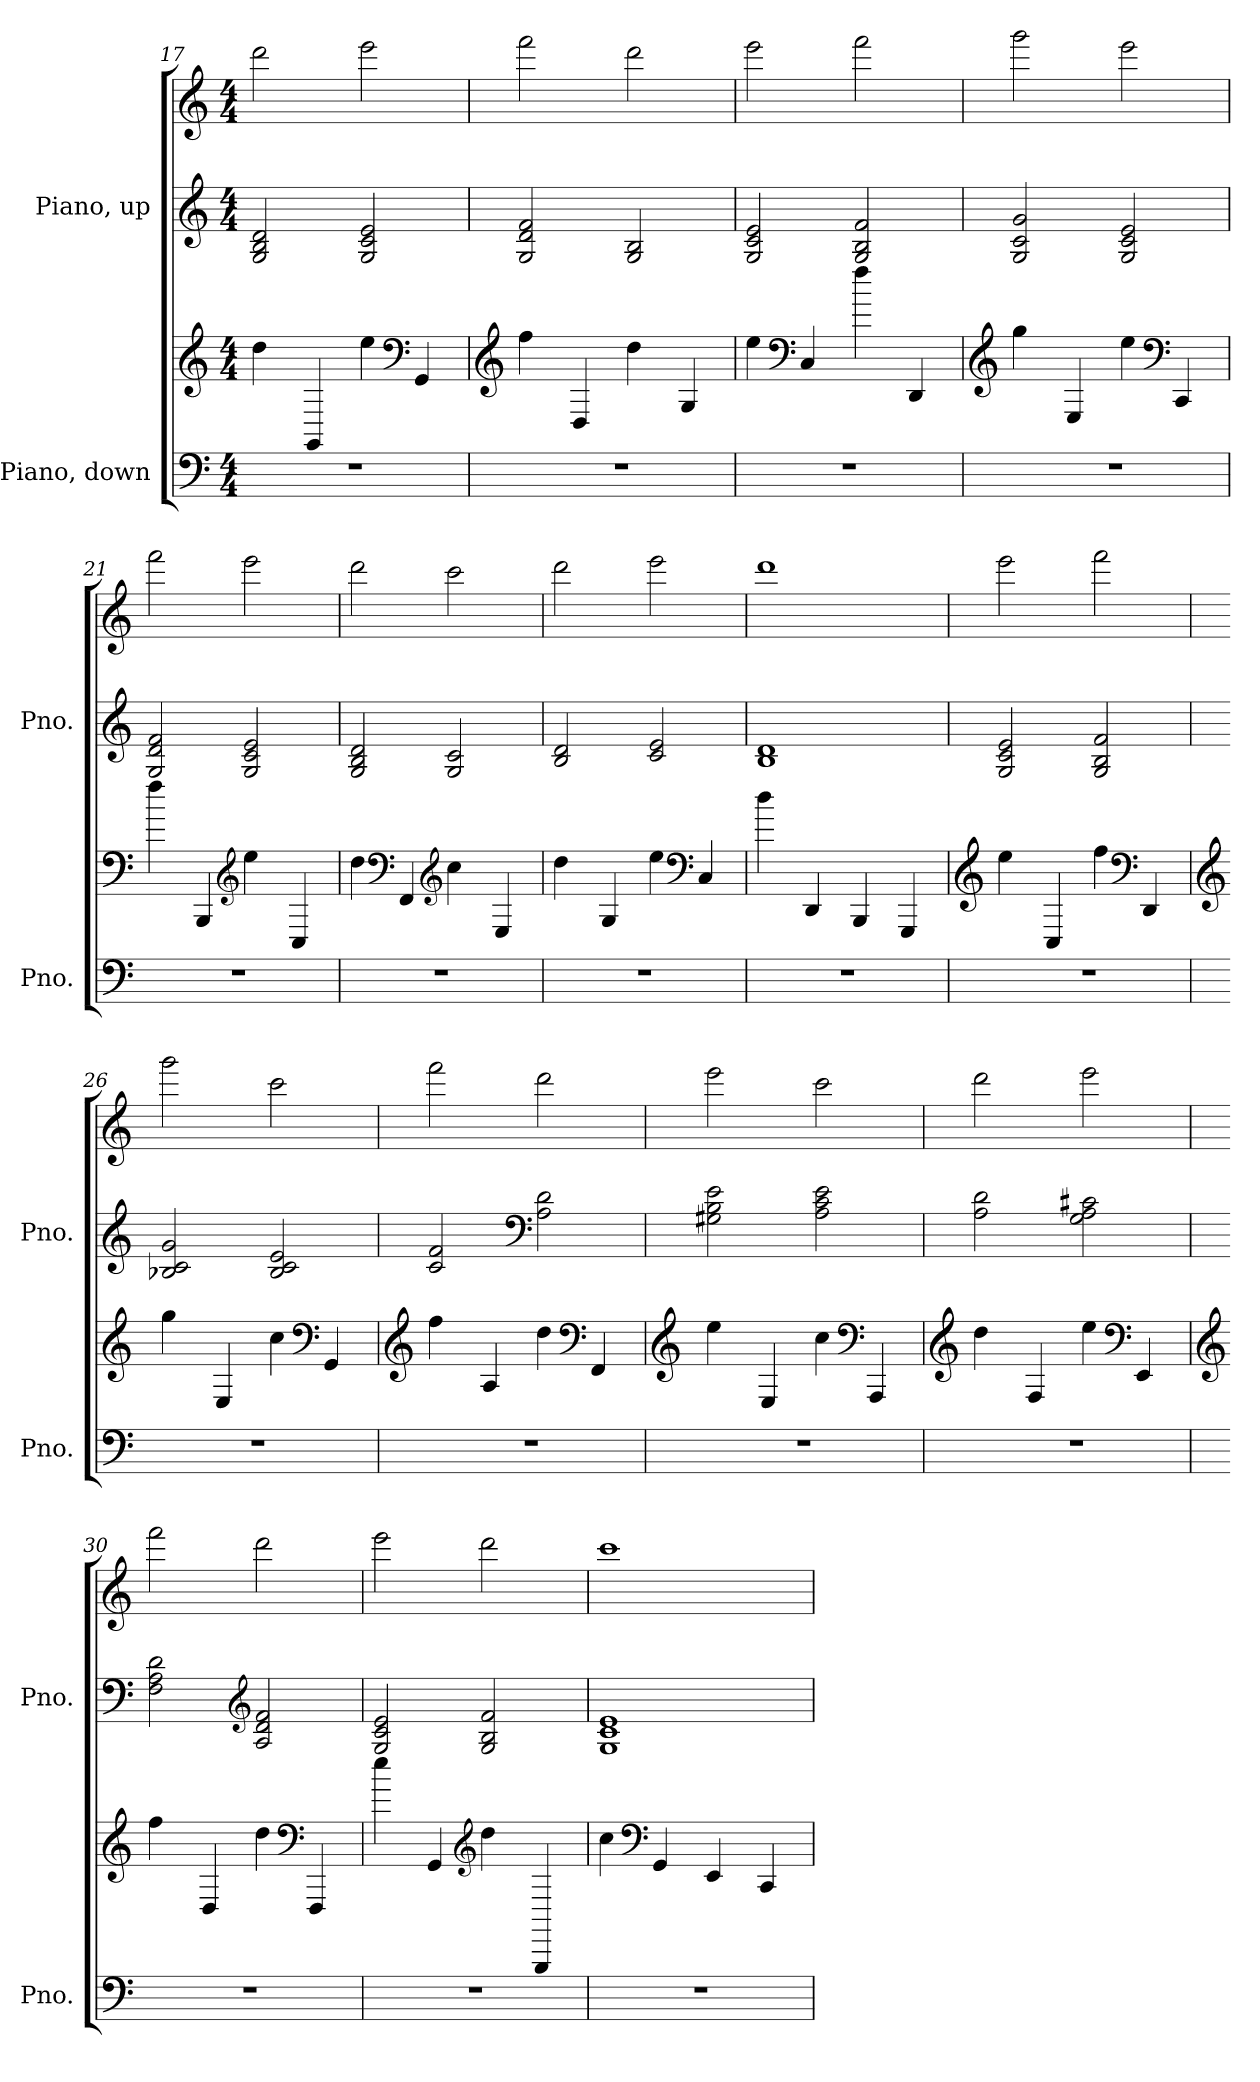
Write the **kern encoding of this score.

**kern	**kern	**kern	**kern
*part2	*part2	*part1	*part1
*staff4	*staff3	*staff2	*staff1
*I"Piano, down	*	*I"Piano, up	*
*I'Pno.	*	*I'Pno.	*
*clefF4	*clefG2	*clefG2	*clefG2
*k[]	*k[]	*k[]	*k[]
*M4/4	*M4/4	*M4/4	*M4/4
=17	=17	=17	=17
1r	4dd\	2G/ 2B/ 2d/	2ddd\
.	4GG/	.	.
.	4ee\	2G/ 2c/ 2e/	2eee\
*	*clefF4	*	*
.	4GG/	.	.
=18	=18	=18	=18
*	*clefG2	*	*
1r	4ff\	2G/ 2d/ 2f/	2fff\
.	4D/	.	.
.	4dd\	2G/ 2B/	2ddd\
.	4G/	.	.
=19	=19	=19	=19
1r	4ee\	2G/ 2c/ 2e/	2eee\
*	*clefF4	*	*
.	4C/	.	.
.	4ff\	2G/ 2B/ 2f/	2fff\
.	4DD/	.	.
=20	=20	=20	=20
*	*clefG2	*	*
1r	4gg\	2G/ 2c/ 2g/	2ggg\
.	4E/	.	.
.	4ee\	2G/ 2c/ 2e/	2eee\
*	*clefF4	*	*
.	4CC/	.	.
=21	=21	=21	=21
1r	4ff\	2G/ 2d/ 2f/	2fff\
.	4BBB/	.	.
*	*clefG2	*	*
.	4ee\	2G/ 2c/ 2e/	2eee\
.	4C/	.	.
!!LO:LB:g=z
=22	=22	=22	=22
1r	4dd\	2G/ 2B/ 2d/	2ddd\
*	*clefF4	*	*
.	4FF/	.	.
*	*clefG2	*	*
.	4cc\	2G/ 2c/	2ccc\
.	4E/	.	.
=23	=23	=23	=23
1r	4dd\	2B/ 2d/	2ddd\
.	4G/	.	.
.	4ee\	2c/ 2e/	2eee\
*	*clefF4	*	*
.	4C/	.	.
=24	=24	=24	=24
1r	4dd\	1B 1d	1ddd
.	4DD/	.	.
.	4BBB/	.	.
.	4GGG/	.	.
=25	=25	=25	=25
*	*clefG2	*	*
1r	4ee\	2G/ 2c/ 2e/	2eee\
.	4C/	.	.
.	4ff\	2G/ 2B/ 2f/	2fff\
*	*clefF4	*	*
.	4DD/	.	.
=26	=26	=26	=26
*	*clefG2	*	*
1r	4gg\	2B-X/ 2c/ 2g/	2ggg\
.	4E/	.	.
.	4cc\	2B-/ 2c/ 2e/	2ccc\
*	*clefF4	*	*
.	4GG/	.	.
!!LO:LB:g=z
=27	=27	=27	=27
*	*clefG2	*	*
1r	4ff\	2c/ 2f/	2fff\
.	4A/	.	.
*	*	*clefF4	*
.	4dd\	2A\ 2d\	2ddd\
*	*clefF4	*	*
.	4FF/	.	.
=28	=28	=28	=28
*	*clefG2	*	*
1r	4ee\	2G#X\ 2B\ 2e\	2eee\
.	4E/	.	.
.	4cc\	2A\ 2c\ 2e\	2ccc\
*	*clefF4	*	*
.	4AAA/	.	.
=29	=29	=29	=29
*	*clefG2	*	*
1r	4dd\	2A\ 2d\	2ddd\
.	4F/	.	.
.	4ee\	2G\ 2A\ 2c#X\	2eee\
*	*clefF4	*	*
.	4EE/	.	.
=30	=30	=30	=30
*	*clefG2	*	*
1r	4ff\	2F\ 2A\ 2d\	2fff\
.	4D/	.	.
*	*	*clefG2	*
.	4dd\	2A/ 2d/ 2f/	2ddd\
*	*clefF4	*	*
.	4FFF/	.	.
=31	=31	=31	=31
1r	4ee\	2G/ 2c/ 2e/	2eee\
.	4GG/	.	.
*	*clefG2	*	*
.	4dd\	2G/ 2B/ 2f/	2ddd\
.	4GGG/	.	.
!!LO:PB:g=z
=32	=32	=32	=32
1r	4cc\	1G 1c 1e	1ccc
*	*clefF4	*	*
.	4GG/	.	.
.	4EE/	.	.
.	4CC/	.	.
=	=	=	=
*-	*-	*-	*-
